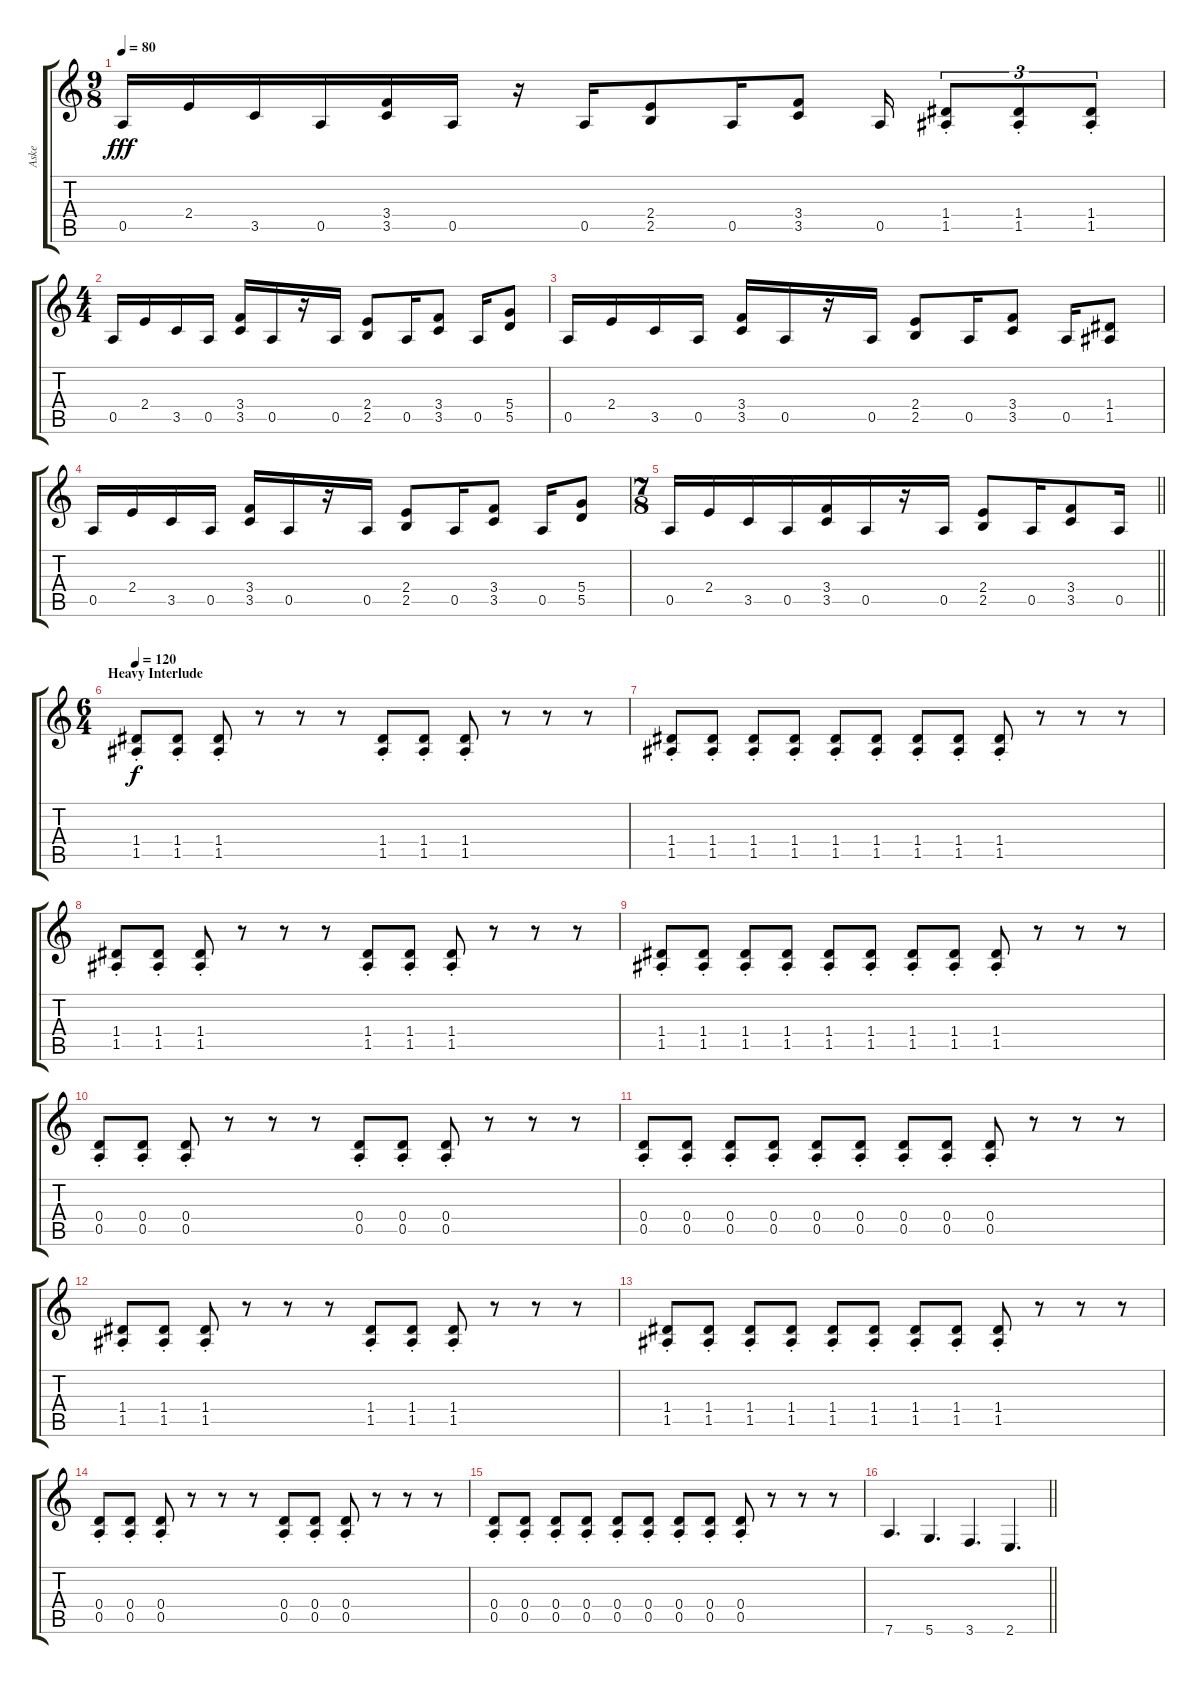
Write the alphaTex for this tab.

\track ("Aske" "Aske") {solo instrument overdrivenguitar}
\staff {score tabs}
\tuning (E4 B3 G3 D3 A2 D2) {hide}
\ts (9 8)
\tempo 80
\clef g2
\ks c
0.5.16{dy fff} 2.4.16 3.5.16 0.5.16 (3.4 3.5).16 0.5.16 r.16 0.5.16 (2.4 2.5).8 0.5.16 (3.4 3.5).8 0.5.16 (1.4{st} 1.5{st}).8{tu (3 2)} (1.4{st} 1.5{st}).8{tu (3 2)} (1.4{st} 1.5{st}).8{tu (3 2)} |
\ts (4 4)
0.5.16 2.4.16 3.5.16 0.5.16 (3.4 3.5).16 0.5.16 r.16 0.5.16 (2.4 2.5).8 0.5.16 (3.4 3.5).8 0.5.16 (5.4 5.5).8 |
0.5.16 2.4.16 3.5.16 0.5.16 (3.4 3.5).16 0.5.16 r.16 0.5.16 (2.4 2.5).8 0.5.16 (3.4 3.5).8 0.5.16 (1.4 1.5).8 |
0.5.16 2.4.16 3.5.16 0.5.16 (3.4 3.5).16 0.5.16 r.16 0.5.16 (2.4 2.5).8 0.5.16 (3.4 3.5).8 0.5.16 (5.4 5.5).8 |
\ts (7 8)
\barLineRight lightlight
0.5.16 2.4.16 3.5.16 0.5.16 (3.4 3.5).16 0.5.16 r.16 0.5.16 (2.4 2.5).8 0.5.16 (3.4 3.5).8 0.5.16 |
\ts (6 4)
\section ("" "Heavy Interlude")
\tempo 120
(1.4{st} 1.5{st}).8{dy f} (1.4{st} 1.5{st}).8 (1.4{st} 1.5{st}).8 r.8 r.8 r.8 (1.4{st} 1.5{st}).8 (1.4{st} 1.5{st}).8 (1.4{st} 1.5{st}).8 r.8 r.8 r.8 |
(1.4{st} 1.5{st}).8 (1.4{st} 1.5{st}).8 (1.4{st} 1.5{st}).8 (1.4{st} 1.5{st}).8 (1.4{st} 1.5{st}).8 (1.4{st} 1.5{st}).8 (1.4{st} 1.5{st}).8 (1.4{st} 1.5{st}).8 (1.4{st} 1.5{st}).8 r.8 r.8 r.8 |
(1.4{st} 1.5{st}).8 (1.4{st} 1.5{st}).8 (1.4{st} 1.5{st}).8 r.8 r.8 r.8 (1.4{st} 1.5{st}).8 (1.4{st} 1.5{st}).8 (1.4{st} 1.5{st}).8 r.8 r.8 r.8 |
(1.4{st} 1.5{st}).8 (1.4{st} 1.5{st}).8 (1.4{st} 1.5{st}).8 (1.4{st} 1.5{st}).8 (1.4{st} 1.5{st}).8 (1.4{st} 1.5{st}).8 (1.4{st} 1.5{st}).8 (1.4{st} 1.5{st}).8 (1.4{st} 1.5{st}).8 r.8 r.8 r.8 |
(0.4{st} 0.5{st}).8 (0.4{st} 0.5{st}).8 (0.4{st} 0.5{st}).8 r.8 r.8 r.8 (0.4{st} 0.5{st}).8 (0.4{st} 0.5{st}).8 (0.4{st} 0.5{st}).8 r.8 r.8 r.8 |
(0.4{st} 0.5{st}).8 (0.4{st} 0.5{st}).8 (0.4{st} 0.5{st}).8 (0.4{st} 0.5{st}).8 (0.4{st} 0.5{st}).8 (0.4{st} 0.5{st}).8 (0.4{st} 0.5{st}).8 (0.4{st} 0.5{st}).8 (0.4{st} 0.5{st}).8 r.8 r.8 r.8 |
(1.4{st} 1.5{st}).8 (1.4{st} 1.5{st}).8 (1.4{st} 1.5{st}).8 r.8 r.8 r.8 (1.4{st} 1.5{st}).8 (1.4{st} 1.5{st}).8 (1.4{st} 1.5{st}).8 r.8 r.8 r.8 |
(1.4{st} 1.5{st}).8 (1.4{st} 1.5{st}).8 (1.4{st} 1.5{st}).8 (1.4{st} 1.5{st}).8 (1.4{st} 1.5{st}).8 (1.4{st} 1.5{st}).8 (1.4{st} 1.5{st}).8 (1.4{st} 1.5{st}).8 (1.4{st} 1.5{st}).8 r.8 r.8 r.8 |
(0.4{st} 0.5{st}).8 (0.4{st} 0.5{st}).8 (0.4{st} 0.5{st}).8 r.8 r.8 r.8 (0.4{st} 0.5{st}).8 (0.4{st} 0.5{st}).8 (0.4{st} 0.5{st}).8 r.8 r.8 r.8 |
(0.4{st} 0.5{st}).8 (0.4{st} 0.5{st}).8 (0.4{st} 0.5{st}).8 (0.4{st} 0.5{st}).8 (0.4{st} 0.5{st}).8 (0.4{st} 0.5{st}).8 (0.4{st} 0.5{st}).8 (0.4{st} 0.5{st}).8 (0.4{st} 0.5{st}).8 r.8 r.8 r.8 |
\barLineRight lightlight
7.6.4{d} 5.6.4{d} 3.6.4{d} 2.6.4{d}
